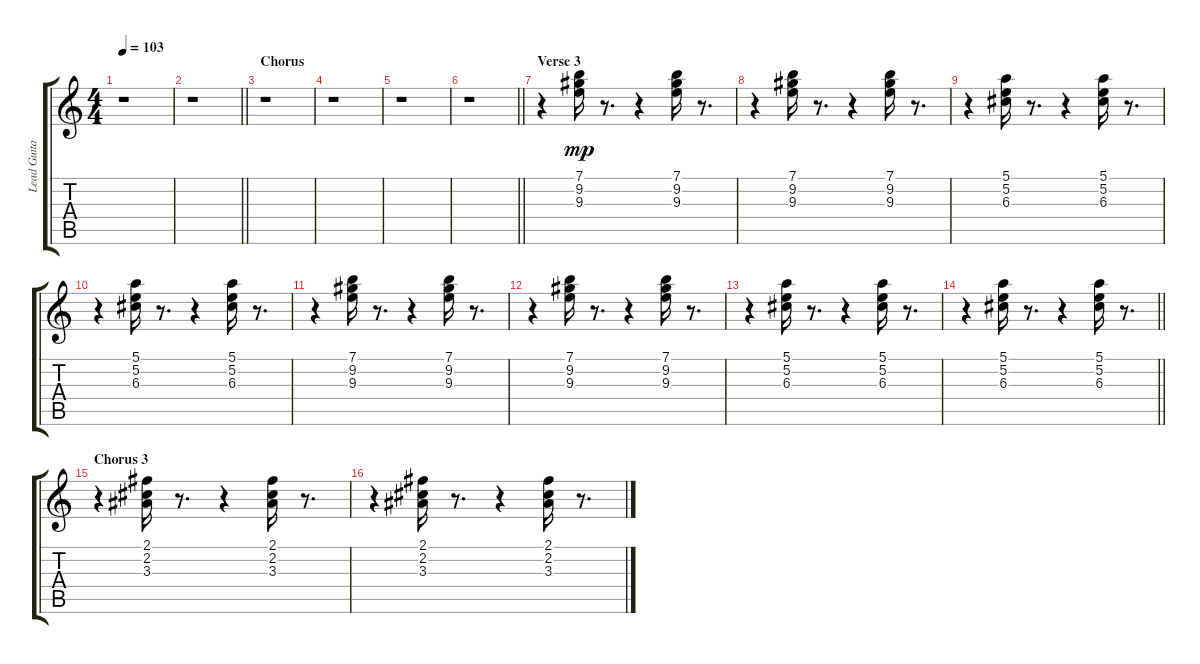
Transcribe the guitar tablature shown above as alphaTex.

\track ("Lead Guitar (Jorma Kaukonen)" "Lead Guita") {instrument electricguitarjazz}
\staff {score tabs}
\tuning (E4 B3 G3 D3 A2 E2) {hide}
\ts (4 4)
\tempo 103
\clef g2
\ks c
r.1{dy f} |
\barLineRight lightlight
r.1 |
\section ("" "Chorus")
r.1 |
r.1 |
r.1 |
\barLineRight lightlight
r.1 |
\section ("" "Verse 3")
r.4 (7.1 9.2 9.3).16{dy mp} r.8{d} r.4 (7.1 9.2 9.3).16 r.8{d} |
r.4 (7.1 9.2 9.3).16 r.8{d} r.4 (7.1 9.2 9.3).16 r.8{d} |
r.4 (5.1 5.2 6.3).16 r.8{d} r.4 (5.1 5.2 6.3).16 r.8{d} |
r.4 (5.1 5.2 6.3).16 r.8{d} r.4 (5.1 5.2 6.3).16 r.8{d} |
r.4 (7.1 9.2 9.3).16 r.8{d} r.4 (7.1 9.2 9.3).16 r.8{d} |
r.4 (7.1 9.2 9.3).16 r.8{d} r.4 (7.1 9.2 9.3).16 r.8{d} |
r.4 (5.1 5.2 6.3).16 r.8{d} r.4 (5.1 5.2 6.3).16 r.8{d} |
\barLineRight lightlight
r.4 (5.1 5.2 6.3).16 r.8{d} r.4 (5.1 5.2 6.3).16 r.8{d} |
\section ("" "Chorus 3")
r.4 (2.1 2.2 3.3).16 r.8{d} r.4 (2.1 2.2 3.3).16 r.8{d} |
r.4 (2.1 2.2 3.3).16 r.8{d} r.4 (2.1 2.2 3.3).16 r.8{d}
